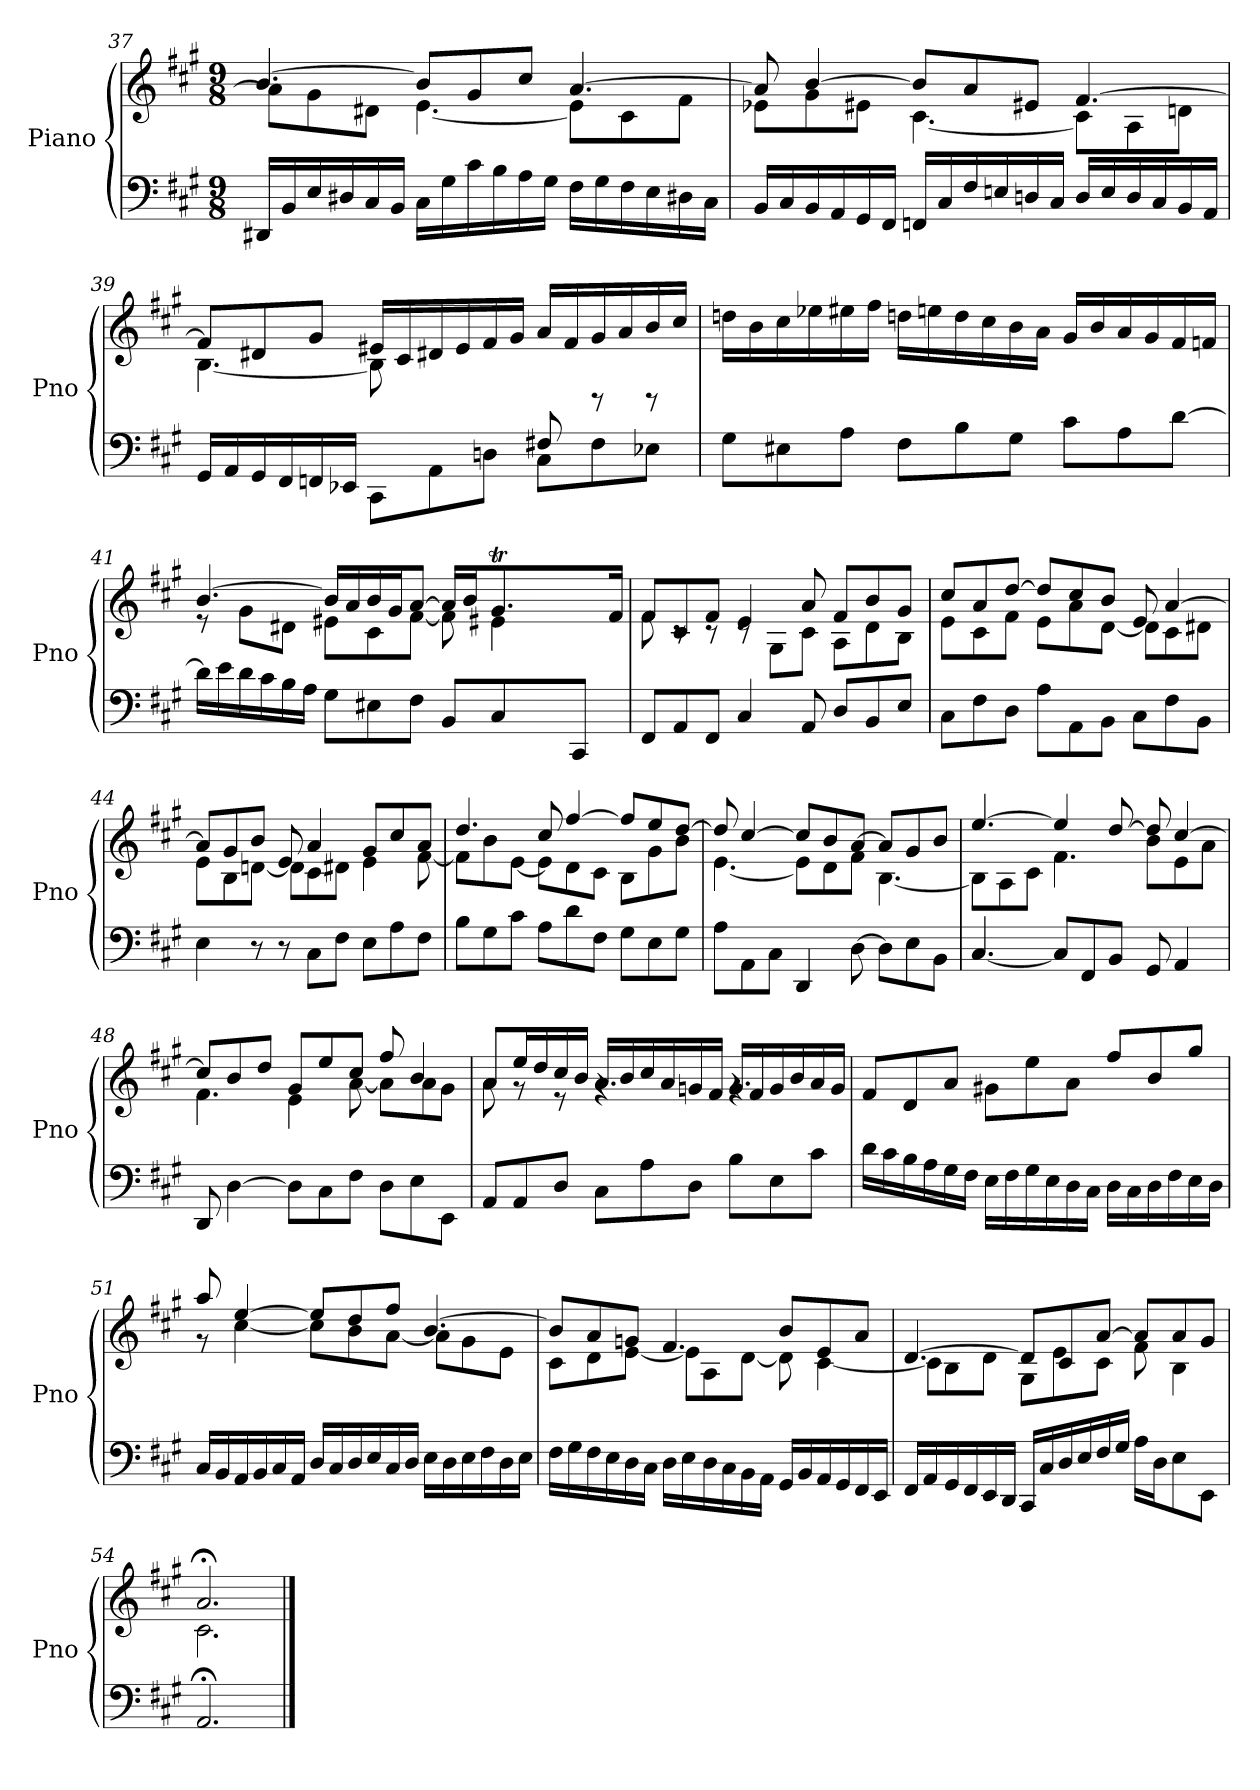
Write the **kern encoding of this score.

**kern	**kern
*part1	*part1
*staff2	*staff1
*I"Piano	*
*I'Pno	*
*clefF4	*clefG2
*k[f#c#g#]	*k[f#c#g#]
*M9/8	*M9/8
=37	=37
*	*^
16DD#X/LL	[4.b/	8a\L]
16BB/	.	.
16E/	.	8g#\
16D#X/	.	.
16C#/	.	8d#X\J
16BB/JJ	.	.
16C#\LL	8b/L]	[4.e\
16G#\	.	.
16c#\	8g#/	.
16B\	.	.
16A\	8cc#/J	.
16G#\JJ	.	.
16F#\LL	[4.a/	8e\L]
16G#\	.	.
16F#\	.	8c#\
16E\	.	.
16D#X\	.	8f#\J
16C#\JJ	.	.
!!LO:LB:g=z	!!
=38	=38	=38
16BB/LL	8a/]	8e-Xi\L
16C#/	.	.
16BB/	[4b/	8g#\
16AA/	.	.
16GG#/	.	8e#X\J
16FF#/JJ	.	.
16FFni/LL	8b/L]	[4.c#\
16C#/	.	.
16F#/	8a/	.
16En/	.	.
16Dn/	8e#X/J	.
16C#/JJ	.	.
16D/LL	[4.f#/	8c#\L]
16E/	.	.
16D/	.	8A\
16C#/	.	.
16BB/	.	8dn\J
16AA/JJ	.	.
=39	=39	=39
*^	*	*
16GG#/LL	2ryy	8f#/L]	[4.B\
16AA/	.	.	.
16GG#/	.	8d#X/	.
16FF#/	.	.	.
16FFni/	.	8g#/J	.
16EE-Xi/JJ	.	.	.
8CC#\L	.	16e#X/LL	8B\L]
.	.	16c#/	.
8AA\	8A/	16d#X/	2ryy
.	.	16e#/	.
8Dn\J	8B/J	16f#/	.
.	.	16g#/JJ	.
8C#\L	8F#Xi/	16a/LL	.
.	.	16f#/	.
8F#\	8rg	16g#/	.
.	.	16a/	.
8E-Xi\J	8rg	16b/	8ryy
.	.	16cc#/JJ	.
*v	*v	*	*
*	*v	*v
!!LO:LB:g=z
=40	=40
8G#\L	16ddn\LL
.	16b\
8E#X\	16cc#\
.	16ee-Xi\
8A\J	16ee#X\
.	16ff#\JJ
8F#\L	16ddn\LL
.	16een\
8B\	16dd\
.	16cc#\
8G#\J	16b\
.	16a\JJ
8c#\L	16g#/LL
.	16b/
8A\	16a/
.	16g#/
[8d\J	16f#/
.	16fni/JJ
=41	=41
*^	*^
*	*	*	*^
2..ryy	16d\LL]	[4.b/	8r	2..ryy
.	16e\	.	.	.
.	16d\	.	8g#\L	.
.	16c#\	.	.	.
.	16B\	.	8d#X\J	.
.	16A\JJ	.	.	.
.	8G#\L	16b/LL]	8e#X\L	.
.	.	16a/	.	.
.	8E#X\	16b/	8c#\	.
.	.	16g#/J	.	.
.	8F#\J	[8a/J	[8f#\J	.
.	8BB/L	16a/LL]	8f#\]	.
.	.	16b/J	.	.
8.ryy	8C#/	8.g#t/	4e#X\	32ayy
.	.	.	.	32g#yy
.	.	.	.	32ayy
.	.	.	.	32g#yy
.	8CC#/J	.	.	32ayy
.	.	.	.	32g#yy
16ryy	.	16f#/Jk	.	16ryy
*v	*v	*	*	*
*	*	*v	*v
!!LO:PB:g=z
=42	=42	=42
8FF#/L	8f#/L	8f#\
8AA/	8c#/	8rc
8FF#/J	8f#/J	8rc
4C#/	4e/	8rc
.	.	8G#\L
8AA/	8a/	8c#\J
8D/L	8f#/L	8A\L
8BB/	8b/	8d\
8E/J	8g#/J	8B\J
!!LO:LB:g=z	!!
=43	=43	=43
8C#\L	8cc#/L	8e\L
8F#\	8a/	8c#\
8D\J	[8dd/J	8f#\J
8A\L	8dd/L]	8e\L
8AA\	8cc#/	8a\
8BB\J	8b/J	[8d\J
8C#\L	8e/	8d\L]
8F#\	[4a/	8c#\
8BB\J	.	8d#X\J
=44	=44	=44
4E\	8a/L]	8e\L
.	8g#/	8B\
8r	8b/J	[8dn\J
8r	8e/	8d\L]
8C#\L	4a/	8c#\
8F#\J	.	8d#X\J
8E\L	8g#/L	4e\
8A\	8cc#/	.
8F#\J	8a/J	[8f#\
=45	=45	=45
8B\L	4.dd/	8f#\L]
8G#\	.	8b\
8c#\J	.	[8e\J
8A\L	8cc#/	8e\L]
8d\	[4ff#/	8d\
8F#\J	.	8c#\J
8G#\L	8ff#/L]	8B\L
8E\	8ee/	8g#\
8G#\J	[8dd/J	8b\J
=46	=46	=46
8A\L	8dd/]	[4.e\
8AA\	[4cc#/	.
8C#\J	.	.
4DD/	8cc#/L]	8e\L]
.	8b/	8d\
[8D\	[8a/J	8f#\J
8D\L]	8a/L]	[4.B\
8E\	8g#/	.
8BB\J	8b/J	.
!!LO:LB:g=z	!!
=47	=47	=47
[4.C#/	[4.ee/	8B\L]
.	.	8A\
.	.	8c#\J
8C#/L]	4ee/]	4.f#\
8FF#/	.	.
8BB/J	[8dd/	.
8GG#/	8dd/]	8b\L
4AA/	[4cc#/	8e\
.	.	8a\J
=48	=48	=48
8DD/	8cc#/L]	4.f#\
[4D\	8b/	.
.	8dd/J	.
8D\L]	8g#/L	4e\
8C#\	8ee/	.
8F#\J	8cc#/J	[8a\
8D\L	8ff#/	8a\L]
8E\	4b/	8a\
8EE\J	.	8g#\J
=49	=49	=49
8AA/L	8a/L	8a\
8AA/	16ee/L	8r
.	16dd/	.
8D/J	16cc#/	8r
.	16b/JJ	.
8C#\L	16a/LL	4.rg
.	16b/	.
8A\	16cc#/	.
.	16a/	.
8D\J	16gn/	.
.	16f#/JJ	.
8B\L	16g/LL	4.rg
.	16f#/	.
8E\	16g/	.
.	16b/	.
8c#\J	16a/	.
.	16g/JJ	.
*	*v	*v
!!LO:LB:g=z
=50	=50
16d\LL	8f#/L
16c#\	.
16B\	8d/
16A\	.
16G#\	8a/J
16F#\JJ	.
16E\LL	8g#X\L
16F#\	.
16G#\	8ee\
16E\	.
16D\	8a\J
16C#\JJ	.
16D\LL	8ff#/L
16C#\	.
16D\	8b/
16F#\	.
16E\	8gg#/J
16D\JJ	.
=51	=51
*	*^
16C#/LL	8aa/	8r
16BB/	.	.
16AA/	[4ee/	[4cc#\
16BB/	.	.
16C#/	.	.
16AA/JJ	.	.
16D/LL	8ee/L]	8cc#\L]
16C#/	.	.
16D/	8dd/	8b\
16E/	.	.
16C#/	8ff#/J	[8a\J
16D/JJ	.	.
16E\LL	[4.b/	8a\L]
16D\	.	.
16E\	.	8g#\
16F#\	.	.
16D\	.	8e\J
16E\JJ	.	.
!!LO:LB:g=z	!!
=52	=52	=52
16F#\LL	8b/L]	8c#\L
16G#\	.	.
16F#\	8a/	8d\
16E\	.	.
16D\	8gn/J	[8e\J
16C#\JJ	.	.
16D\LL	4.f#/	8e\L]
16E\	.	.
16D\	.	8A\
16C#\	.	.
16BB\	.	[8d\J
16AA\JJ	.	.
16GG#/LL	8b/L	8d\]
16BB/	.	.
16AA/	8e/	[4c#\
16GG#/	.	.
16FF#/	8a/J	.
16EE/JJ	.	.
=53	=53	=53
16FF#/LL	[4.d/	8c#\L]
16AA/	.	.
16GG#/	.	8B\
16FF#/	.	.
16EE/	.	8d\J
16DD/JJ	.	.
16CC#/LL	8d/L]	8G#\L
16C#/	.	.
16D/	8c#/	8e\
16E/	.	.
16F#/	[8a/J	8c#\J
16G#/JJ	.	.
16A\LL	8a/L]	8f#\
16D\J	.	.
8E\	8a/	4B\
8EE\J	8g#/J	.
=54	=54	=54
2.AA;/	2.a;</	2.c#\
*	*v	*v
==	==
*-	*-
